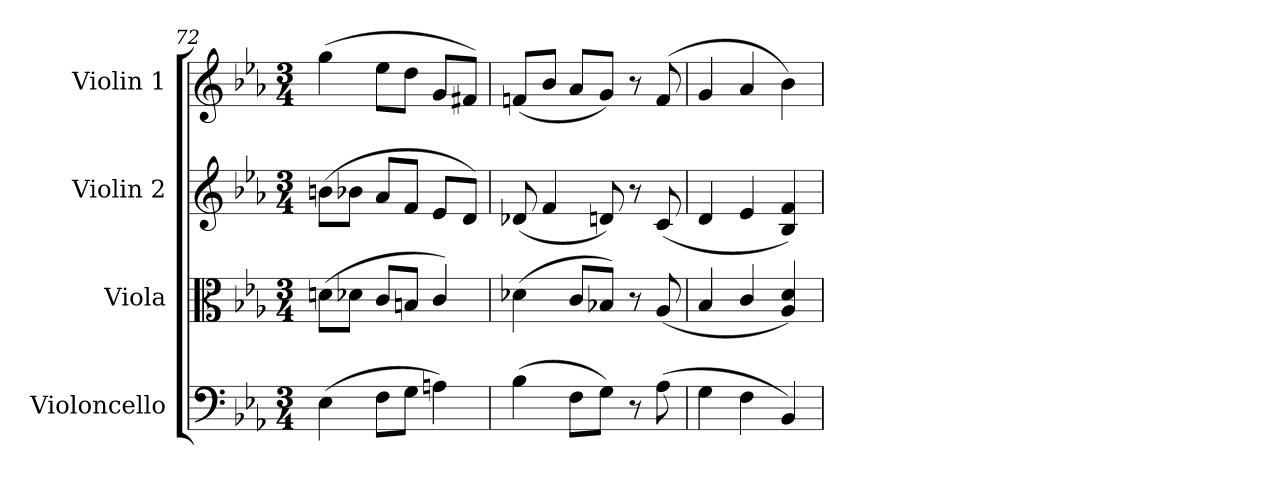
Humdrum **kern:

**kern	**dynam	**kern	**dynam	**kern	**dynam	**kern	**dynam
*part4	*part4	*part3	*part3	*part2	*part2	*part1	*part1
*staff4	*staff4	*staff3	*staff3	*staff2	*staff2	*staff1	*staff1
*I"Violoncello	*	*I"Viola	*	*I"Violin 2	*	*I"Violin 1	*
*I'Vc	*	*I'Vla	*	*I'Vln	*	*I'Vln	*
*clefF4	*	*clefC3	*	*clefG2	*	*clefG2	*
*k[b-e-a-]	*	*k[b-e-a-]	*	*k[b-e-a-]	*	*k[b-e-a-]	*
*M3/4	*	*M3/4	*	*M3/4	*	*M3/4	*
=72	=72	=72	=72	=72	=72	=72	=72
!	!LO:DY:b	!	!	!	!	!	!
!	!LO:DY:n=1:b	!	!LO:DY:b	!	!	!	!
!	!	!	!LO:DY:n=1:b	!	!LO:DY:b	!	!
!	!	!	!	!	!LO:DY:n=1:b	!	!LO:DY:b
!	!	!	!	!	!	!	!LO:DY:n=1:b
(4E-\	pp other-dynamics	(8dn\L	pp other-dynamics	(8bn\L	pp other-dynamics	(4gg\	pp other-dynamics
.	.	8d-X\J	.	8b-X\J	.	.	.
8F\L	.	8c/L	.	8a-/L	.	8ee-\L	.
8G\J	.	8Bn/J	.	8f/J	.	8dd\J	.
4An\)	.	4c/)	.	8e-/L	.	8g/L	.
.	.	.	.	8d/J)	.	8f#X/J)	.
=73	=73	=73	=73	=73	=73	=73	=73
(4B-\	.	(4d-X\	.	(8d-X/	.	(8fn/L	.
.	.	.	.	4f/	.	8b-/J	.
8F\L	.	8c/L	.	.	.	8a-/L	.
8G\J)	.	8B-X/J)	.	8dn/)	.	8g/J)	.
8r	.	8r	.	8r	.	8r	.
(8A-\	.	(8A-/	.	(8c/	.	(8f/	.
=74	=74	=74	=74	=74	=74	=74	=74
4G\	.	4B-/	.	4d/	.	4g/	.
4F\	.	4c/	.	4e-/	.	4a-/	.
4BB-/)	.	4A-/ 4d/)	.	4B-/ 4f/)	.	4b-\)	.
=	=	=	=	=	=	=	=
*-	*-	*-	*-	*-	*-	*-	*-
